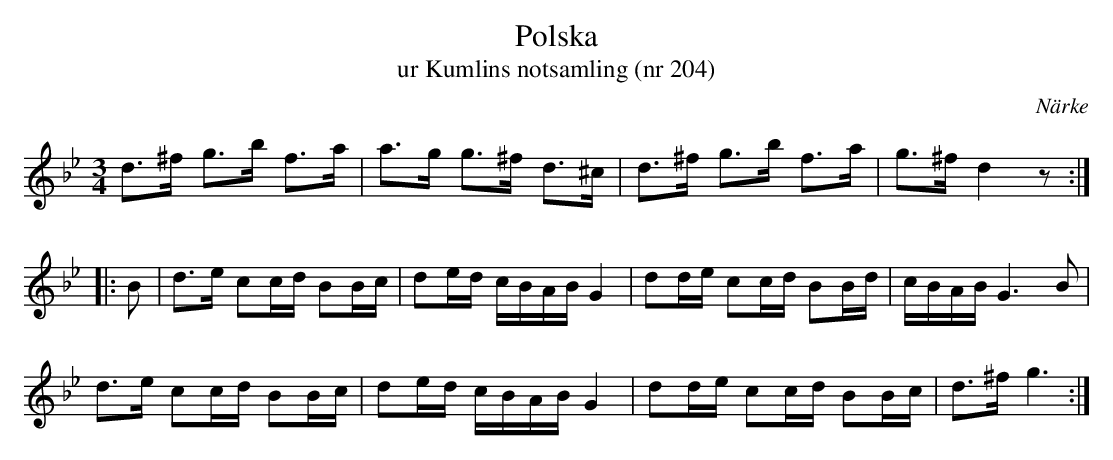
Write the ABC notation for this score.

X:1
T:Polska
T:ur Kumlins notsamling (nr 204)
O:Närke
M:3/4
L:1/16
K:Gm
d2>^f2 g2>b2 f2>a2 | a2>g2 g2>^f2 d2>^c2 | d2>^f2 g2>b2 f2>a2 | g2>^f2 d4z2 ::
B2 | d2>e2 c2cd B2Bc | d2ed cBAB G4 | d2de c2cd B2Bd | cBAB G6B2 |
     d2>e2 c2cd B2Bc | d2ed cBAB G4 | d2de c2cd B2Bc | d2>^f2 g6 :|
